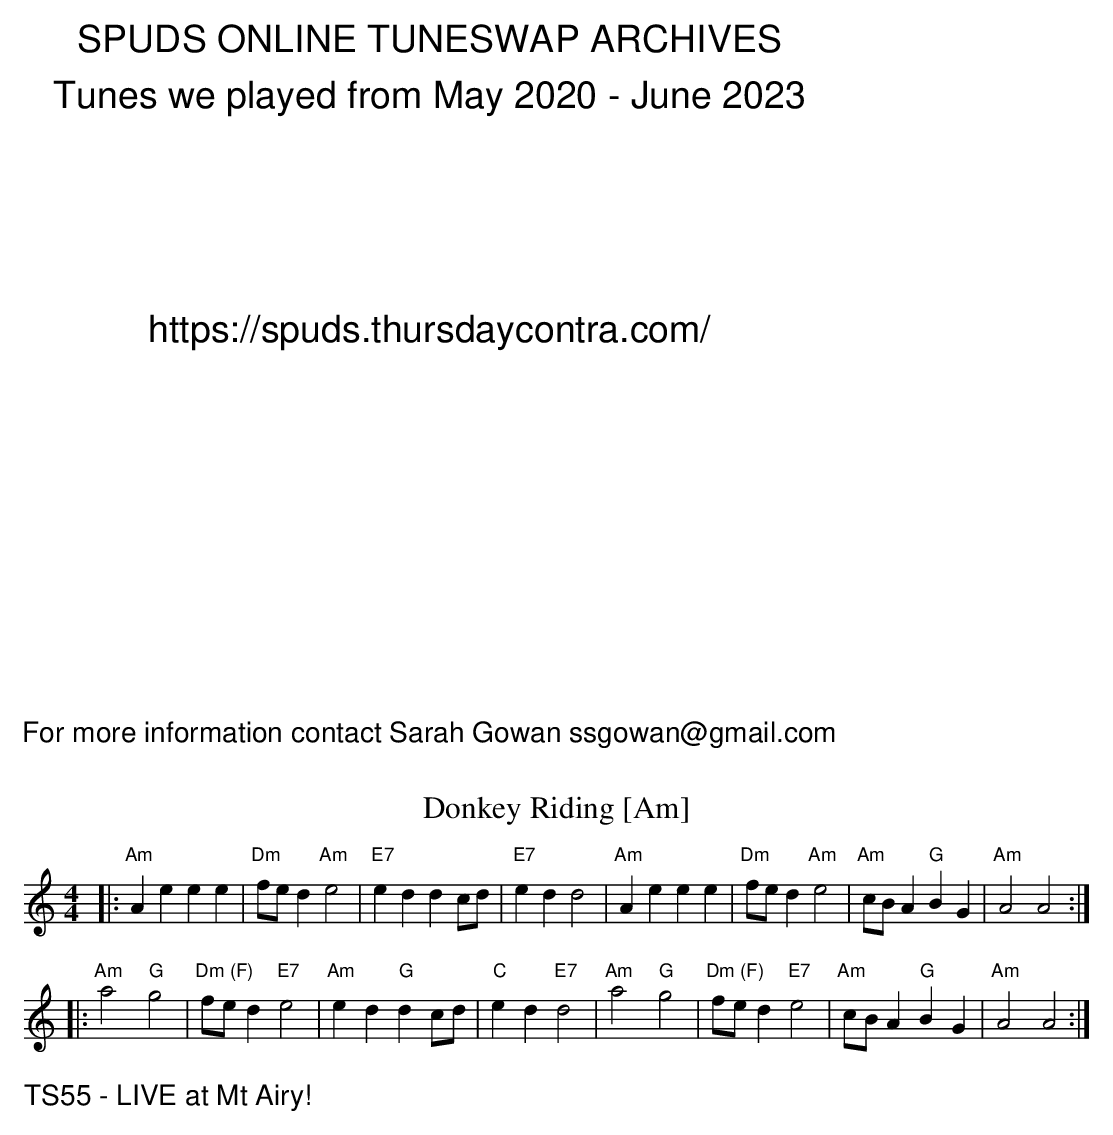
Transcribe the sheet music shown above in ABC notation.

X:1
T:Donkey Riding [Am]
M:4/4
K:Am
|:"Am"A2e2e2e2|"Dm"fed2"Am"e4|"E7"e2d2d2cd|"E7"e2d2d4|\
"Am"A2e2e2e2|"Dm"fed2"Am"e4|"Am"cBA2"G"B2G2|"Am"A4A4:|
|:"Am"a4"G"g4|"Dm (F)"fed2"E7"e4|"Am"e2d2"G"d2cd|"C"e2d2"E7"d4|\
"Am"a4"G"g4|"Dm (F)"fed2"E7"e4|"Am"cBA2"G"B2G2|"Am"A4A4:|
